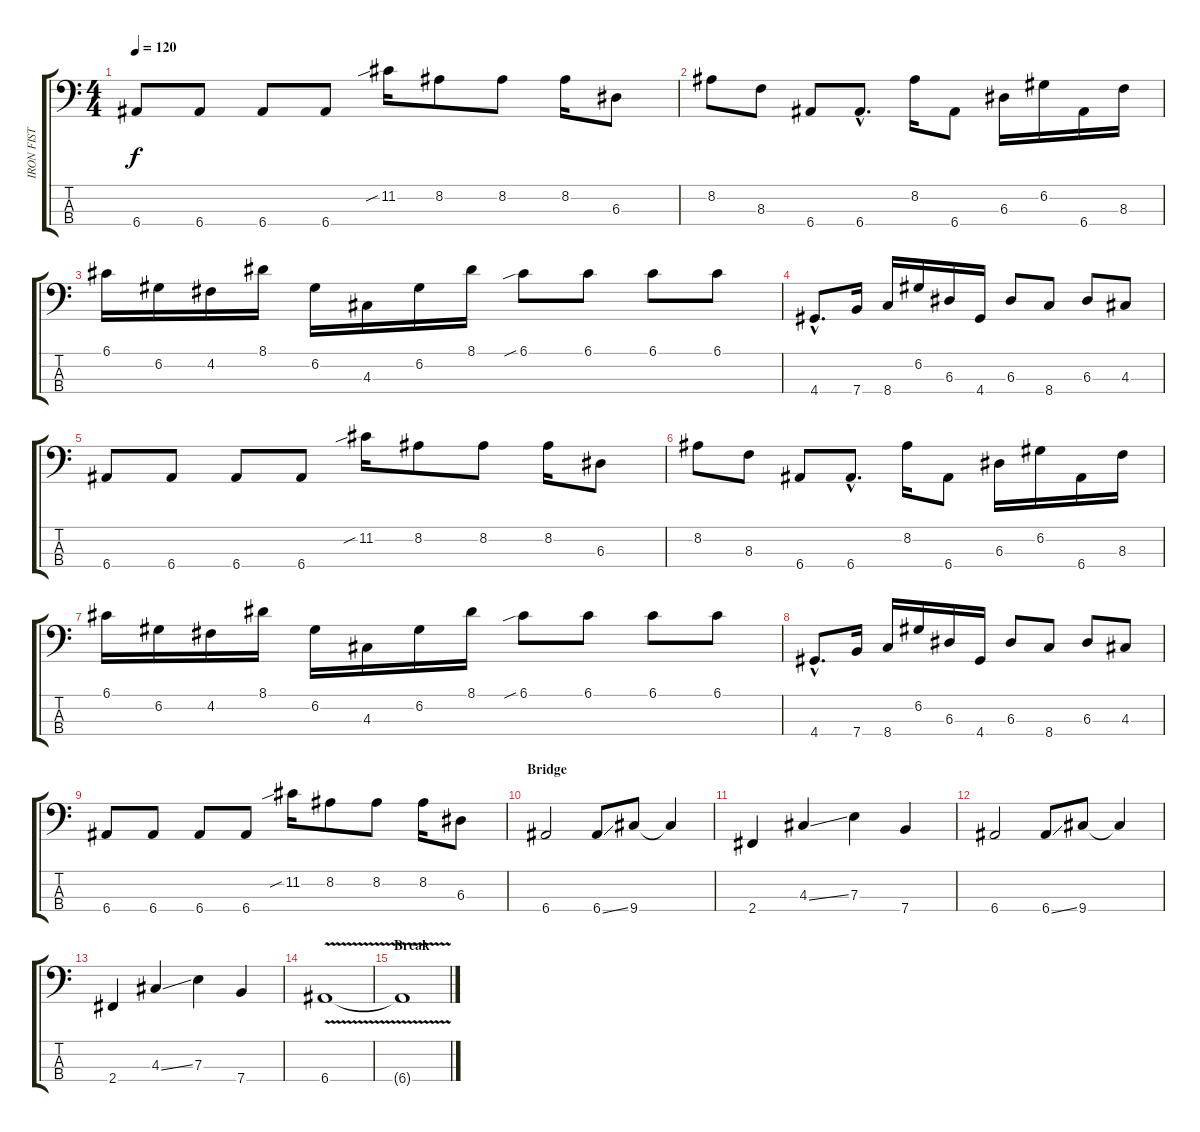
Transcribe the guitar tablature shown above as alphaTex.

\track ("IRON FIST" "IRON FIST") {instrument electricbassfinger}
\staff {score tabs}
\tuning (G2 D2 A1 E1) {hide}
\ts (4 4)
\tempo 120
\clef f4
\ks c
6.4.8{dy f} 6.4.8 6.4.8 6.4.8 11.2{sib}.16 8.2.8 8.2.8 8.2.16 6.3.8 |
8.2.8 8.3.8 6.4.8 6.4{hac}.8{d} 8.2.16 6.4.8 6.3.16 6.2.16 6.4.16 8.3.16 |
6.1.16 6.2.16 4.2.16 8.1.16 6.2.16 4.3.16 6.2.16 8.1.16 6.1{sib}.8 6.1.8 6.1.8 6.1.8 |
4.4{hac}.8{d} 7.4.16 8.4.16 6.2.16 6.3.16 4.4.16 6.3.8 8.4.8 6.3.8 4.3.8 |
6.4.8 6.4.8 6.4.8 6.4.8 11.2{sib}.16 8.2.8 8.2.8 8.2.16 6.3.8 |
8.2.8 8.3.8 6.4.8 6.4{hac}.8{d} 8.2.16 6.4.8 6.3.16 6.2.16 6.4.16 8.3.16 |
6.1.16 6.2.16 4.2.16 8.1.16 6.2.16 4.3.16 6.2.16 8.1.16 6.1{sib}.8 6.1.8 6.1.8 6.1.8 |
4.4{hac}.8{d} 7.4.16 8.4.16 6.2.16 6.3.16 4.4.16 6.3.8 8.4.8 6.3.8 4.3.8 |
6.4.8 6.4.8 6.4.8 6.4.8 11.2{sib}.16 8.2.8 8.2.8 8.2.16 6.3.8 |
\section ("" "Bridge")
6.4.2 6.4{ss}.8 9.4.8 9.4{t}.4 |
2.4.4 4.3{ss}.4 7.3.4 7.4.4 |
6.4.2 6.4{ss}.8 9.4.8 9.4{t}.4 |
2.4.4 4.3{ss}.4 7.3.4 7.4.4 |
6.4{v}.1{volume 0} |
\section ("" "Break")
6.4{t}.1
